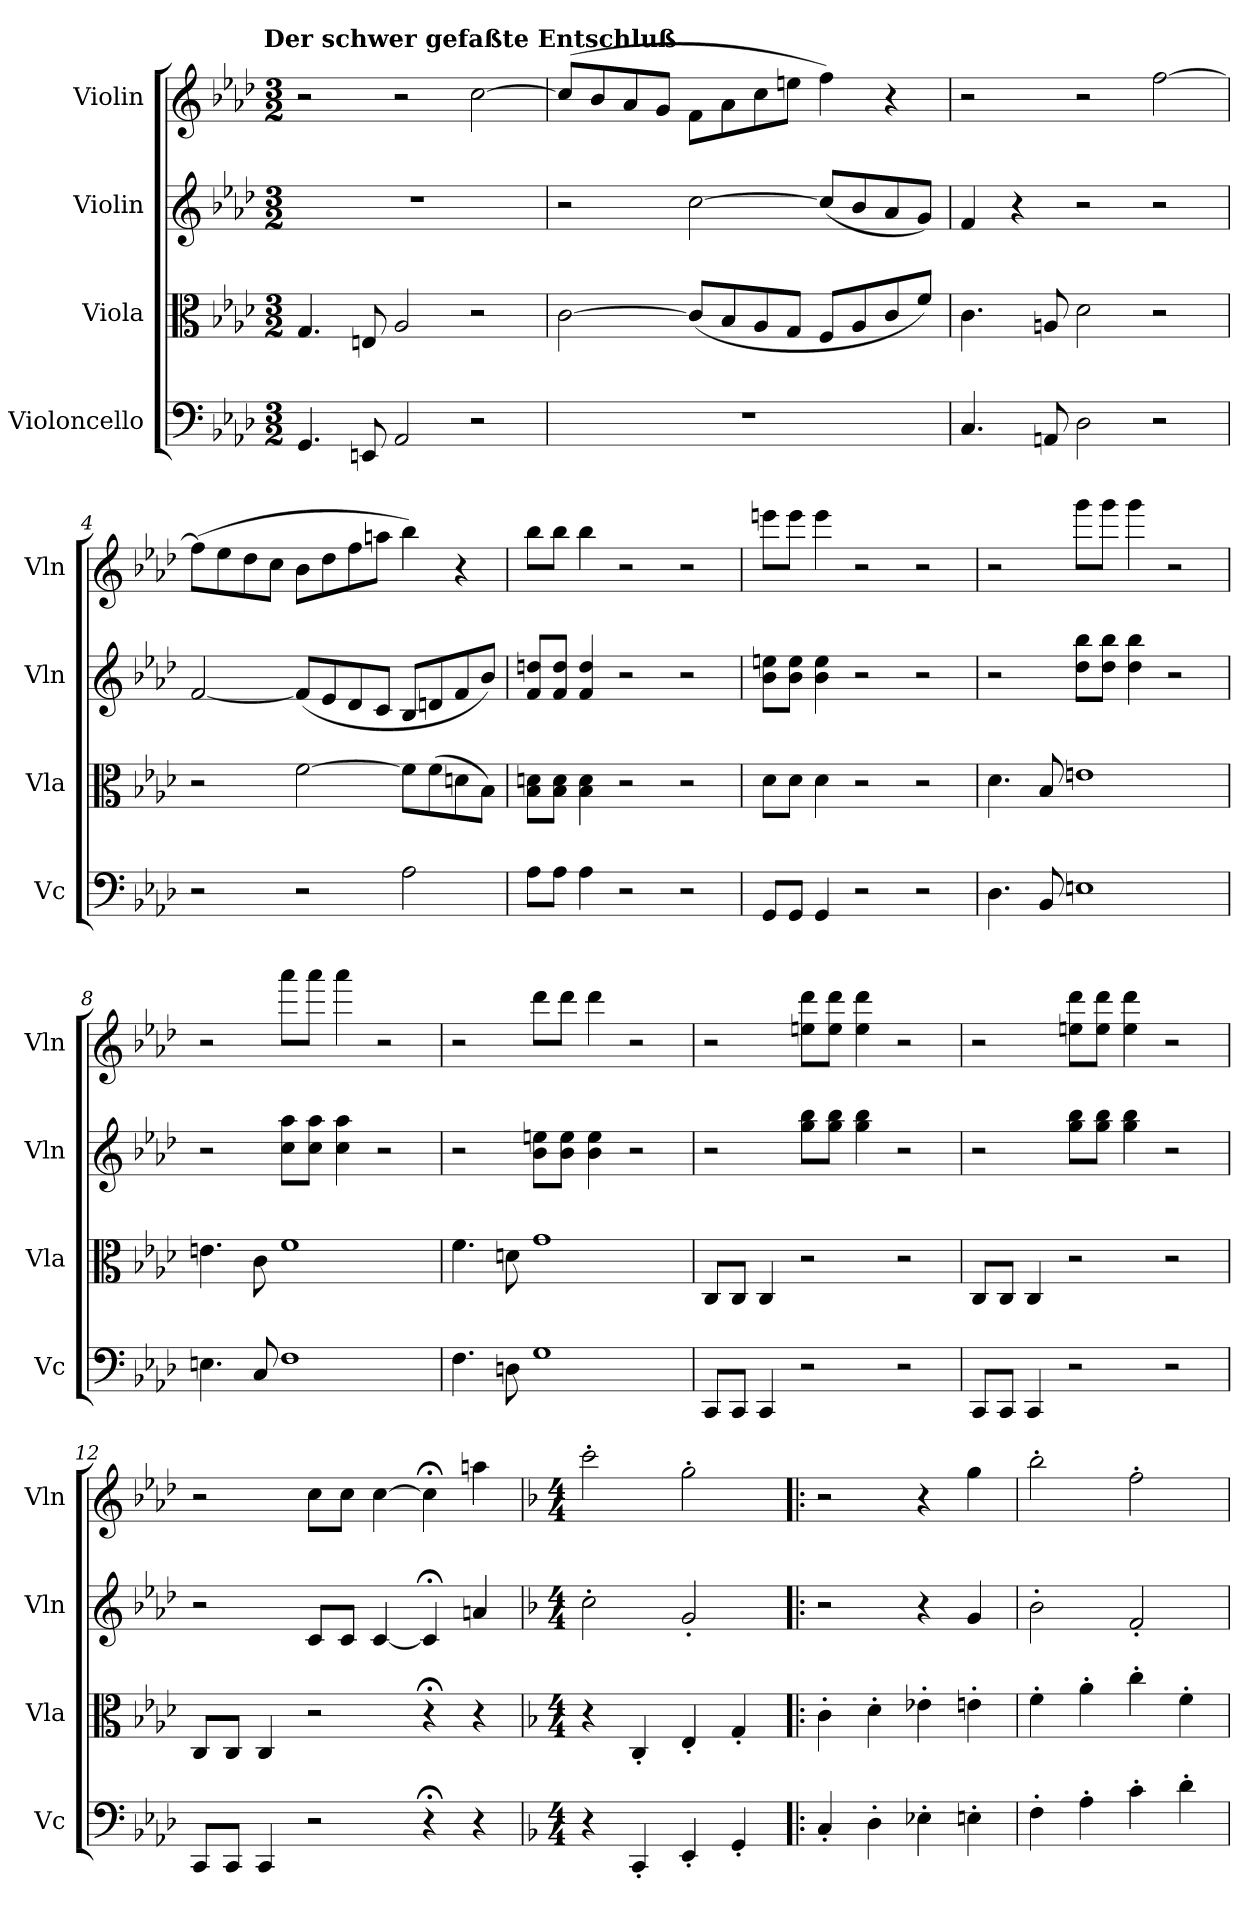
**kern	**kern	**kern	**kern
*part4	*part3	*part2	*part1
*staff4	*staff3	*staff2	*staff1
*I"Violoncello	*I"Viola	*I"Violin	*I"Violin
*I'Vc	*I'Vla	*I'Vln	*I'Vln
*clefF4	*clefC3	*clefG2	*clefG2
*k[b-e-a-d-]	*k[b-e-a-d-]	*k[b-e-a-d-]	*k[b-e-a-d-]
*f:	*f:	*f:	*f:
!!LO:TX:omd:t=Der schwer gefaßte Entschluß
*M3/2	*M3/2	*M3/2	*M3/2
*MM80	*MM80	*MM80	*MM80
=1	=1	=1	=1
4.GG/	4.G/	1.r	2r
8EEn/	8En/	.	.
2AA-/	2A-/	.	2r
2r	2r	.	[2cc\
=2	=2	=2	=2
1.r	[2c\	2r	(8cc/L]
.	.	.	8b-/
.	.	.	8a-/
.	.	.	8g/J
.	(8c/L]	[2cc\	8f\L
.	8B-/	.	8a-\
.	8A-/	.	8cc\
.	8G/J	.	8een\J
.	8F/L	(8cc/L]	4ff\)
.	8A-/	8b-/	.
.	8c/	8a-/	4r
.	8f/J)	8g/J)	.
=3	=3	=3	=3
4.C/	4.c\	4f/	2r
.	.	4r	.
8AAn/	8An/	.	.
2D-\	2d-\	2r	2r
2r	2r	2r	[2ff\
=4	=4	=4	=4
2r	2r	[2f/	(8ff\L]
.	.	.	8ee-\
.	.	.	8dd-\
.	.	.	8cc\J
2r	[2f\	(8f/L]	8b-\L
.	.	8e-/	8dd-\
.	.	8d-/	8ff\
.	.	8c/J	8aan\J
2A-\	8f\L]	8B-/L	4bb-\)
.	(8f\	8dn/	.
.	8dn\	8f/	4r
.	8B-\J)	8b-/J)	.
=5	=5	=5	=5
8A-\L	8B-\ 8dn\L	8f/ 8ddn/L	8bb-\L
8A-\J	8B-\ 8d\J	8f/ 8dd/J	8bb-\J
4A-\	4B-\ 4d\	4f/ 4dd/	4bb-\
2r	2r	2r	2r
2r	2r	2r	2r
=6	=6	=6	=6
8GG/L	8d-\L	8b-\ 8een\L	8eeen\L
8GG/J	8d-\J	8b-\ 8ee\J	8eee\J
4GG/	4d-\	4b-\ 4ee\	4eee\
2r	2r	2r	2r
2r	2r	2r	2r
=7	=7	=7	=7
4.D-\	4.d-\	2r	2r
8BB-/	8B-/	.	.
1En	1en	8dd-\ 8bb-\L	8ggg\L
.	.	8dd-\ 8bb-\J	8ggg\J
.	.	4dd-\ 4bb-\	4ggg\
.	.	2r	2r
=8	=8	=8	=8
4.En\	4.en\	2r	2r
8C/	8c\	.	.
1F	1f	8cc\ 8aa-\L	8aaa-\L
.	.	8cc\ 8aa-\J	8aaa-\J
.	.	4cc\ 4aa-\	4aaa-\
.	.	2r	2r
=9	=9	=9	=9
4.F\	4.f\	2r	2r
8Dn\	8dn\	.	.
1G	1g	8b-\ 8een\L	8ddd-\L
.	.	8b-\ 8ee\J	8ddd-\J
.	.	4b-\ 4ee\	4ddd-\
.	.	2r	2r
=10	=10	=10	=10
8CC/L	8C/L	2r	2r
8CC/J	8C/J	.	.
4CC/	4C/	.	.
2r	2r	8gg\ 8bb-\L	8een\ 8ddd-\L
.	.	8gg\ 8bb-\J	8ee\ 8ddd-\J
.	.	4gg\ 4bb-\	4ee\ 4ddd-\
2r	2r	2r	2r
=11	=11	=11	=11
8CC/L	8C/L	2r	2r
8CC/J	8C/J	.	.
4CC/	4C/	.	.
2r	2r	8gg\ 8bb-\L	8een\ 8ddd-\L
.	.	8gg\ 8bb-\J	8ee\ 8ddd-\J
.	.	4gg\ 4bb-\	4ee\ 4ddd-\
2r	2r	2r	2r
=12	=12	=12	=12
8CC/L	8C/L	2r	2r
8CC/J	8C/J	.	.
4CC/	4C/	.	.
2r	2r	8c/L	8cc\L
.	.	8c/J	8cc\J
.	.	[4c/	[4cc\
4r;<	4r;<	4c;</]	4cc;<\]
*	*	*	*MM320
4r	4r	4an/	4aan\
=13	=13	=13	=13
*k[b-]	*k[b-]	*k[b-]	*k[b-]
*M4/4	*M4/4	*M4/4	*M4/4
4r	4r	2cc'\	2ccc'\
4CC'/	4C'/	.	.
4EE'/	4E'/	2g'/	2gg'\
4GG'/	4G'/	.	.
=14!|:	=14!|:	=14!|:	=14!|:
4C'/	4c'\	2r	2r
4D'\	4d'\	.	.
4E-X'\	4e-X'\	4r	4r
4En'\	4en'\	4g/	4gg\
=15	=15	=15	=15
4F'\	4f'\	2b-'\	2bb-'\
4A'\	4a'\	.	.
4c'\	4cc'\	2f'/	2ff'\
4d'\	4f'\	.	.
=	=	=	=
*-	*-	*-	*-
